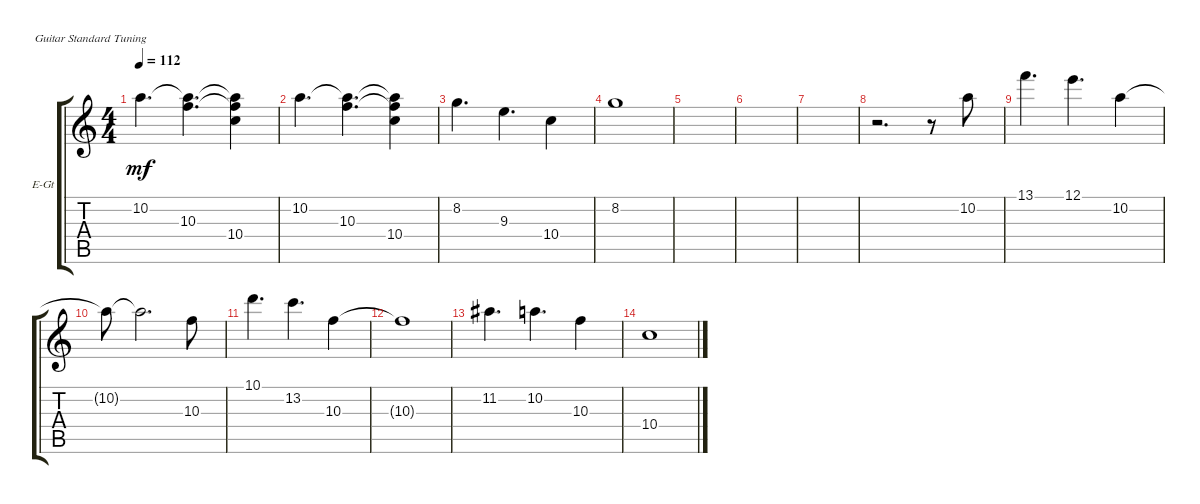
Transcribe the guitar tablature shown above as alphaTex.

\defaultSystemsLayout 4
\bracketExtendMode groupsimilarinstruments
\firstSystemTrackNameOrientation horizontal
\otherSystemsTrackNameOrientation horizontal
\track ("Electric Guitar" "E-Gt") {instrument distortionguitar}
\staff {score tabs}
\tuning (E4 B3 G3 D3 A2 E2)
\ts (4 4)
\tempo 112
\clef g2
\ks c
10.2.4{d dy mf} (10.3 10.2{t}).4{d} (10.4 10.2{t} 10.3{t}).4 |
10.2.4{d} (10.3 10.2{t}).4{d} (10.4 10.2{t} 10.3{t}).4 |
8.2.4{d} 9.3.4{d} 10.4.4 |
8.2.1 |
|
|
|
r.2{d} r.8 10.2.8 |
13.1.4{d} 12.1.4{d} 10.2.4 |
10.2{t}.8 10.2{t}.2{d} 10.3.8 |
10.1.4{d} 13.2.4{d} 10.3.4 |
10.3{t}.1 |
11.2.4{d} 10.2.4{d} 10.3.4 |
10.4.1
